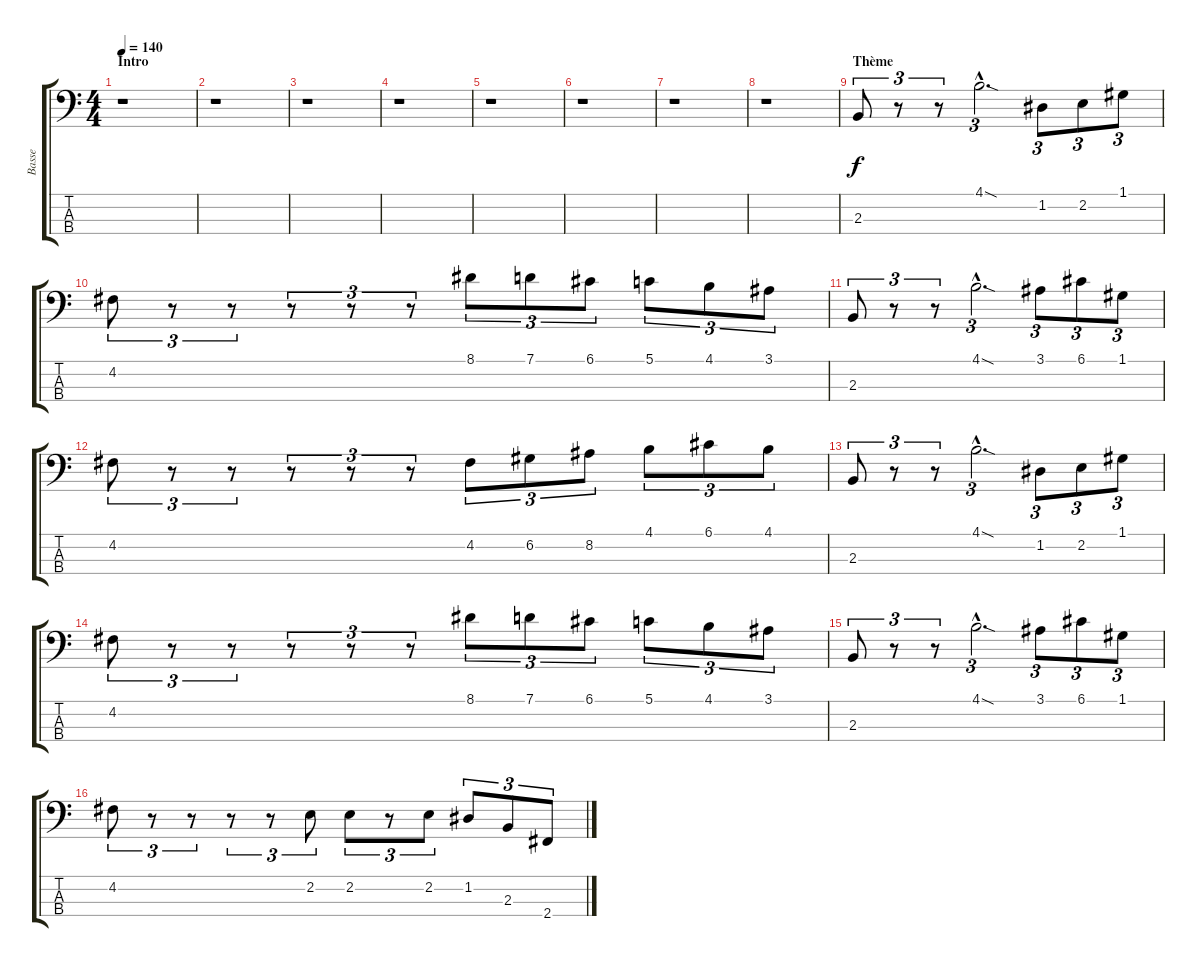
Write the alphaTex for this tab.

\track ("Basse" "Basse") {instrument electricbassfinger}
\staff {score tabs}
\tuning (G2 D2 A1 E1) {hide}
\ts (4 4)
\section ("" "Intro")
\tempo 140
\clef f4
\ks c
r.1{dy f instrument electricbassfinger} |
r.1 |
r.1 |
r.1 |
r.1 |
r.1 |
r.1 |
r.1 |
\section ("" "Thème")
2.3.8{tu (3 2)} r.8{tu (3 2)} r.8{tu (3 2)} 4.1{sod hac}.2{d tu (3 2)} 1.2.8{tu (3 2)} 2.2.8{tu (3 2)} 1.1.8{tu (3 2)} |
4.2.8{tu (3 2)} r.8{tu (3 2)} r.8{tu (3 2)} r.8{tu (3 2)} r.8{tu (3 2)} r.8{tu (3 2)} 8.1.8{tu (3 2)} 7.1.8{tu (3 2)} 6.1.8{tu (3 2)} 5.1.8{tu (3 2)} 4.1.8{tu (3 2)} 3.1.8{tu (3 2)} |
2.3.8{tu (3 2)} r.8{tu (3 2)} r.8{tu (3 2)} 4.1{sod hac}.2{d tu (3 2)} 3.1.8{tu (3 2)} 6.1.8{tu (3 2)} 1.1.8{tu (3 2)} |
4.2.8{tu (3 2)} r.8{tu (3 2)} r.8{tu (3 2)} r.8{tu (3 2)} r.8{tu (3 2)} r.8{tu (3 2)} 4.2.8{tu (3 2)} 6.2.8{tu (3 2)} 8.2.8{tu (3 2)} 4.1.8{tu (3 2)} 6.1.8{tu (3 2)} 4.1.8{tu (3 2)} |
2.3.8{tu (3 2)} r.8{tu (3 2)} r.8{tu (3 2)} 4.1{sod hac}.2{d tu (3 2)} 1.2.8{tu (3 2)} 2.2.8{tu (3 2)} 1.1.8{tu (3 2)} |
4.2.8{tu (3 2)} r.8{tu (3 2)} r.8{tu (3 2)} r.8{tu (3 2)} r.8{tu (3 2)} r.8{tu (3 2)} 8.1.8{tu (3 2)} 7.1.8{tu (3 2)} 6.1.8{tu (3 2)} 5.1.8{tu (3 2)} 4.1.8{tu (3 2)} 3.1.8{tu (3 2)} |
2.3.8{tu (3 2)} r.8{tu (3 2)} r.8{tu (3 2)} 4.1{sod hac}.2{d tu (3 2)} 3.1.8{tu (3 2)} 6.1.8{tu (3 2)} 1.1.8{tu (3 2)} |
4.2.8{tu (3 2)} r.8{tu (3 2)} r.8{tu (3 2)} r.8{tu (3 2)} r.8{tu (3 2)} 2.2.8{tu (3 2)} 2.2.8{tu (3 2)} r.8{tu (3 2)} 2.2.8{tu (3 2)} 1.2.8{tu (3 2)} 2.3.8{tu (3 2)} 2.4.8{tu (3 2)}
